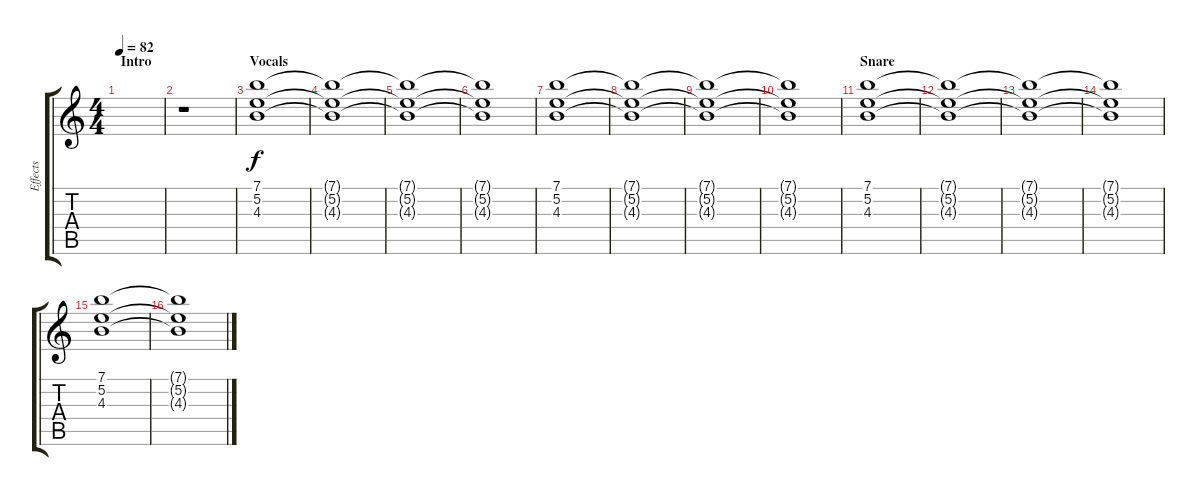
\track ("Effects" "Effects") {instrument distortionguitar}
\staff {score tabs}
\tuning (E4 B3 G3 D3 A2 E2) {hide}
\ts (4 4)
\section ("" "Intro")
\tempo 82
\clef g2
\ks c
|
r.1{volume 3} |
\section ("" "Vocals")
(7.1 5.2 4.3).1{volume 5 instrument applause} |
(7.1{t} 5.2{t} 4.3{t}).1 |
(7.1{t} 5.2{t} 4.3{t}).1 |
(7.1{t} 5.2{t} 4.3{t}).1{volume 7} |
\section ("" "")
(7.1 5.2 4.3).1 |
(7.1{t} 5.2{t} 4.3{t}).1 |
(7.1{t} 5.2{t} 4.3{t}).1 |
(7.1{t} 5.2{t} 4.3{t}).1 |
\section ("" "Snare")
(7.1 5.2 4.3).1 |
(7.1{t} 5.2{t} 4.3{t}).1 |
(7.1{t} 5.2{t} 4.3{t}).1 |
(7.1{t} 5.2{t} 4.3{t}).1 |
(7.1 5.2 4.3).1 |
(7.1{t} 5.2{t} 4.3{t}).1
